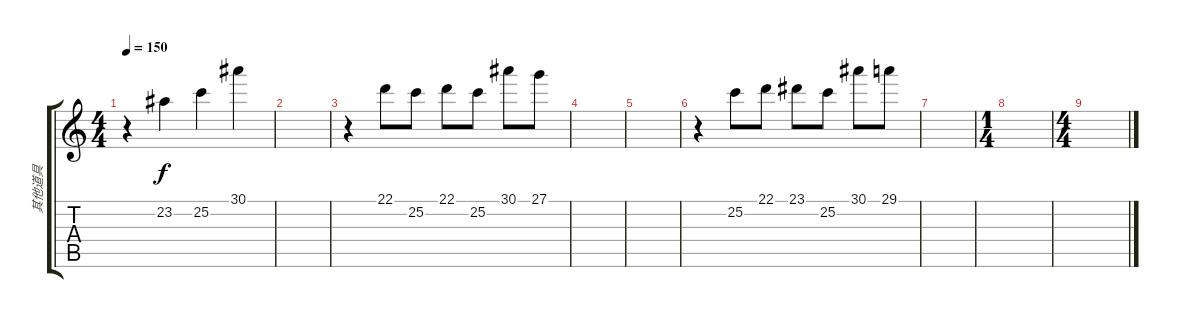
\track ("其他道具" "其他道具") {instrument celesta}
\staff {score tabs}
\tuning (E4 B3 G3 D3 A2 E2) {hide}
\ts (4 4)
\tempo 150
\clef g2
\ks c
r.4{dy f instrument celesta} 23.2.4 25.2.4 30.1.4 |
|
r.4 22.1.8 25.2.8 22.1.8 25.2.8 30.1.8 27.1.8 |
|
|
r.4 25.2.8 22.1.8 23.1.8 25.2.8 30.1.8 29.1.8 |
|
\ts (1 4)
|
\ts (4 4)
